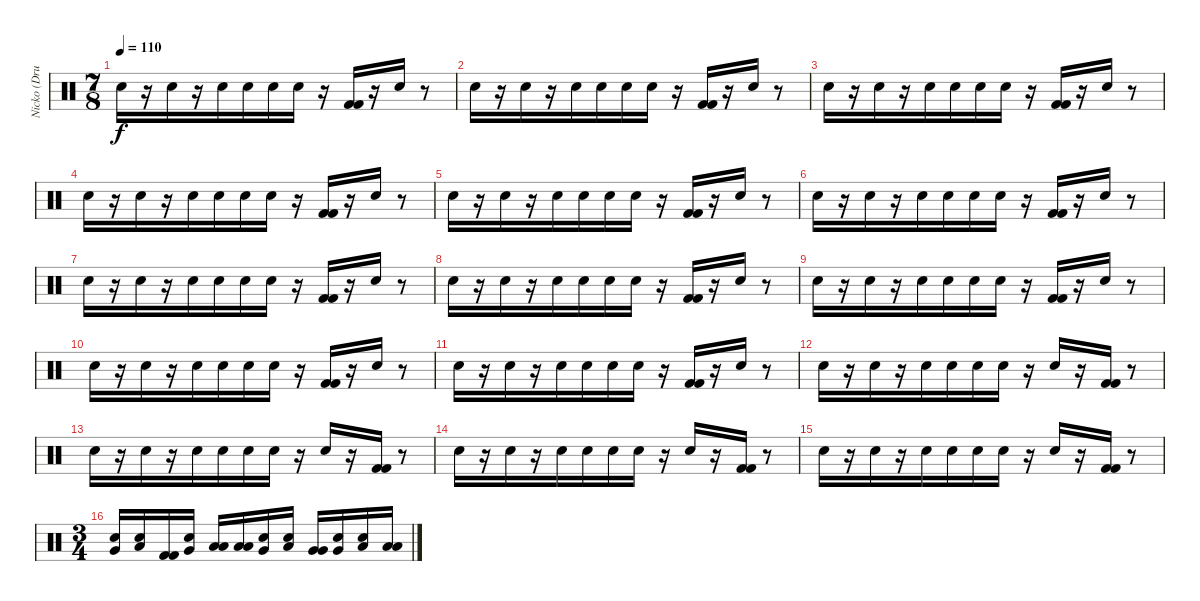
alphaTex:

\track ("Nicko (Drums)" "Nicko (Dru") {instrument percussion}
\staff {score}
\articulation defaults
\ts (7 8)
\tempo 110
\clef neutral
\ks c "Snare (hit) 2".16{dy f}
r.16 "Snare (hit) 2".16 r.16 "Snare (hit) 2".16 "Snare (hit) 2".16 "Snare (hit) 2".16 "Snare (hit) 2".16 r.16 ("Kick (hit) 2" "Kick (hit) 2").16 r.16 "Snare (hit) 2".16 r.8 |
"Snare (hit) 2".16 r.16 "Snare (hit) 2".16 r.16 "Snare (hit) 2".16 "Snare (hit) 2".16 "Snare (hit) 2".16 "Snare (hit) 2".16 r.16 ("Kick (hit) 2" "Kick (hit) 2").16 r.16 "Snare (hit) 2".16 r.8 |
"Snare (hit) 2".16 r.16 "Snare (hit) 2".16 r.16 "Snare (hit) 2".16 "Snare (hit) 2".16 "Snare (hit) 2".16 "Snare (hit) 2".16 r.16 ("Kick (hit) 2" "Kick (hit) 2").16 r.16 "Snare (hit) 2".16 r.8 |
"Snare (hit) 2".16 r.16 "Snare (hit) 2".16 r.16 "Snare (hit) 2".16 "Snare (hit) 2".16 "Snare (hit) 2".16 "Snare (hit) 2".16 r.16 ("Kick (hit) 2" "Kick (hit) 2").16 r.16 "Snare (hit) 2".16 r.8 |
"Snare (hit) 2".16 r.16 "Snare (hit) 2".16 r.16 "Snare (hit) 2".16 "Snare (hit) 2".16 "Snare (hit) 2".16 "Snare (hit) 2".16 r.16 ("Kick (hit) 2" "Kick (hit) 2").16 r.16 "Snare (hit) 2".16 r.8 |
"Snare (hit) 2".16 r.16 "Snare (hit) 2".16 r.16 "Snare (hit) 2".16 "Snare (hit) 2".16 "Snare (hit) 2".16 "Snare (hit) 2".16 r.16 ("Kick (hit) 2" "Kick (hit) 2").16 r.16 "Snare (hit) 2".16 r.8 |
"Snare (hit) 2".16 r.16 "Snare (hit) 2".16 r.16 "Snare (hit) 2".16 "Snare (hit) 2".16 "Snare (hit) 2".16 "Snare (hit) 2".16 r.16 ("Kick (hit) 2" "Kick (hit) 2").16 r.16 "Snare (hit) 2".16 r.8 |
"Snare (hit) 2".16 r.16 "Snare (hit) 2".16 r.16 "Snare (hit) 2".16 "Snare (hit) 2".16 "Snare (hit) 2".16 "Snare (hit) 2".16 r.16 ("Kick (hit) 2" "Kick (hit) 2").16 r.16 "Snare (hit) 2".16 r.8 |
"Snare (hit) 2".16 r.16 "Snare (hit) 2".16 r.16 "Snare (hit) 2".16 "Snare (hit) 2".16 "Snare (hit) 2".16 "Snare (hit) 2".16 r.16 ("Kick (hit) 2" "Kick (hit) 2").16 r.16 "Snare (hit) 2".16 r.8 |
"Snare (hit) 2".16 r.16 "Snare (hit) 2".16 r.16 "Snare (hit) 2".16 "Snare (hit) 2".16 "Snare (hit) 2".16 "Snare (hit) 2".16 r.16 ("Kick (hit) 2" "Kick (hit) 2").16 r.16 "Snare (hit) 2".16 r.8 |
"Snare (hit) 2".16 r.16 "Snare (hit) 2".16 r.16 "Snare (hit) 2".16 "Snare (hit) 2".16 "Snare (hit) 2".16 "Snare (hit) 2".16 r.16 ("Kick (hit) 2" "Kick (hit) 2").16 r.16 "Snare (hit) 2".16 r.8 |
"Snare (hit) 2".16 r.16 "Snare (hit) 2".16 r.16 "Snare (hit) 2".16 "Snare (hit) 2".16 "Snare (hit) 2".16 "Snare (hit) 2".16 r.16 "Snare (hit) 2".16 r.16 ("Kick (hit) 2" "Kick (hit) 2").16 r.8 |
"Snare (hit) 2".16 r.16 "Snare (hit) 2".16 r.16 "Snare (hit) 2".16 "Snare (hit) 2".16 "Snare (hit) 2".16 "Snare (hit) 2".16 r.16 "Snare (hit) 2".16 r.16 ("Kick (hit) 2" "Kick (hit) 2").16 r.8 |
"Snare (hit) 2".16 r.16 "Snare (hit) 2".16 r.16 "Snare (hit) 2".16 "Snare (hit) 2".16 "Snare (hit) 2".16 "Snare (hit) 2".16 r.16 "Snare (hit) 2".16 r.16 ("Kick (hit) 2" "Kick (hit) 2").16 r.8 |
"Snare (hit) 2".16 r.16 "Snare (hit) 2".16 r.16 "Snare (hit) 2".16 "Snare (hit) 2".16 "Snare (hit) 2".16 "Snare (hit) 2".16 r.16 "Snare (hit) 2".16 r.16 ("Kick (hit) 2" "Kick (hit) 2").16 r.8 |
\ts (3 4)
("Snare (hit) 2" "Very Low Tom (hit)").16 ("Snare (hit) 2" "Low Tom (hit)").16 ("Kick (hit) 2" "Kick (hit) 2").16 ("Snare (hit) 2" "Very Low Tom (hit)").16 ("Low Floor Tom (hit)" "Low Floor Tom (hit)").16 ("Low Floor Tom (hit)" "Low Floor Tom (hit)").16 ("Snare (hit) 2" "Very Low Tom (hit)").16 ("Snare (hit) 2" "Low Tom (hit)").16 ("Very Low Tom (hit)" "Very Low Tom (hit)").16 ("Snare (hit) 2" "Very Low Tom (hit)").16 ("Snare (hit) 2" "Low Tom (hit)").16 ("Low Tom (hit)" "Low Tom (hit)").16
